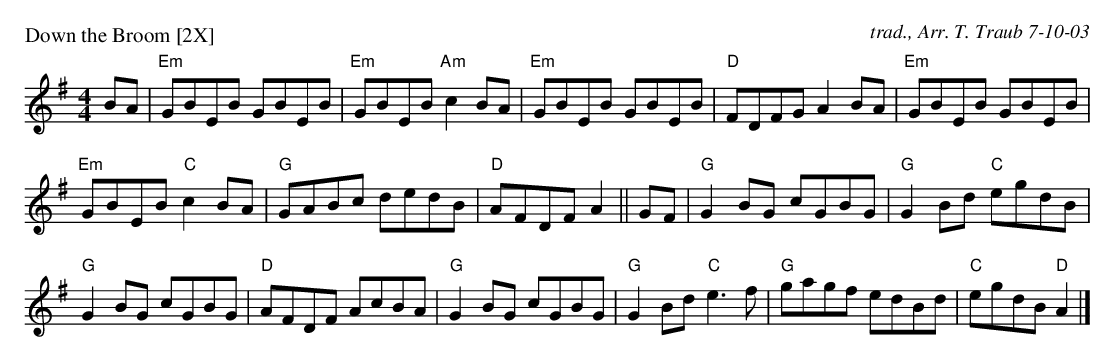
X:1
P: Down the Broom [2X]
C: trad., Arr. T. Traub 7-10-03
M: 4/4
K: G
L: 1/8
BA|"Em"GBEB GBEB|"Em"GBEB "Am"c2 BA|"Em"GBEB GBEB|"D"FDFG A2 BA|"Em"GBEB GBEB|
"Em"GBEB "C"c2 BA|"G"GABc dedB|"D"AFDF A2 ||GF| "G"G2 BG cGBG|"G"G2 Bd "C"egdB|
"G"G2 BG cGBG|"D"AFDF AcBA|"G"G2 BG cGBG|"G"G2 Bd "C"e3 f|"G"gagf edBd|"C"egdB "D"A2 |]
